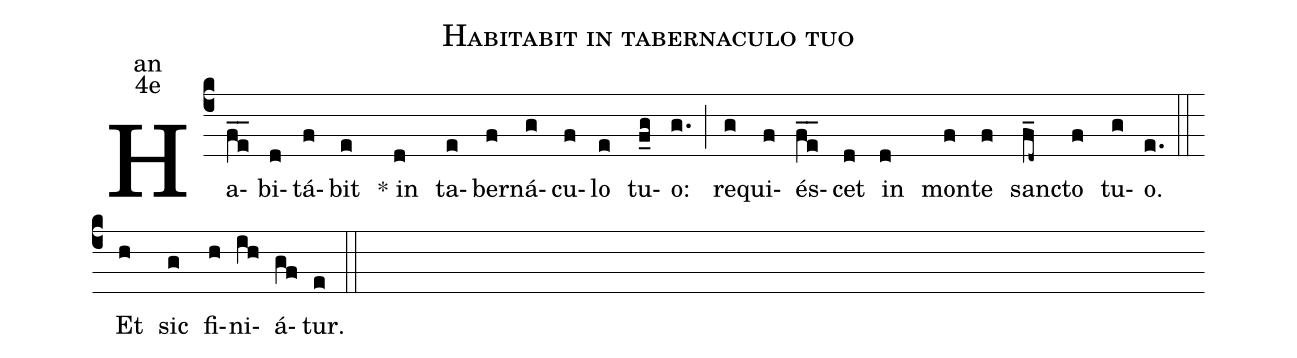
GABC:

name:Habitabit in tabernaculo tuo;
office-part:an;
mode:4e;
%%
(c4) Ha(fe__)bi(d)tá(f)bit(e) <sp>*</sp> in(d) ta(e)ber(f)ná(g)cu(f)lo(e) tu(f_g)o:(g.) (;)
re(g)qui(f)és(fe__)cet(d) in(d) mon(f)te(f) sanc(f_d~)to(f) tu(g)o.(e.) (::)
 <eu> Et(h) sic(g) fi(h)ni(ih)á(gf)tur.(e) </eu> (::)
